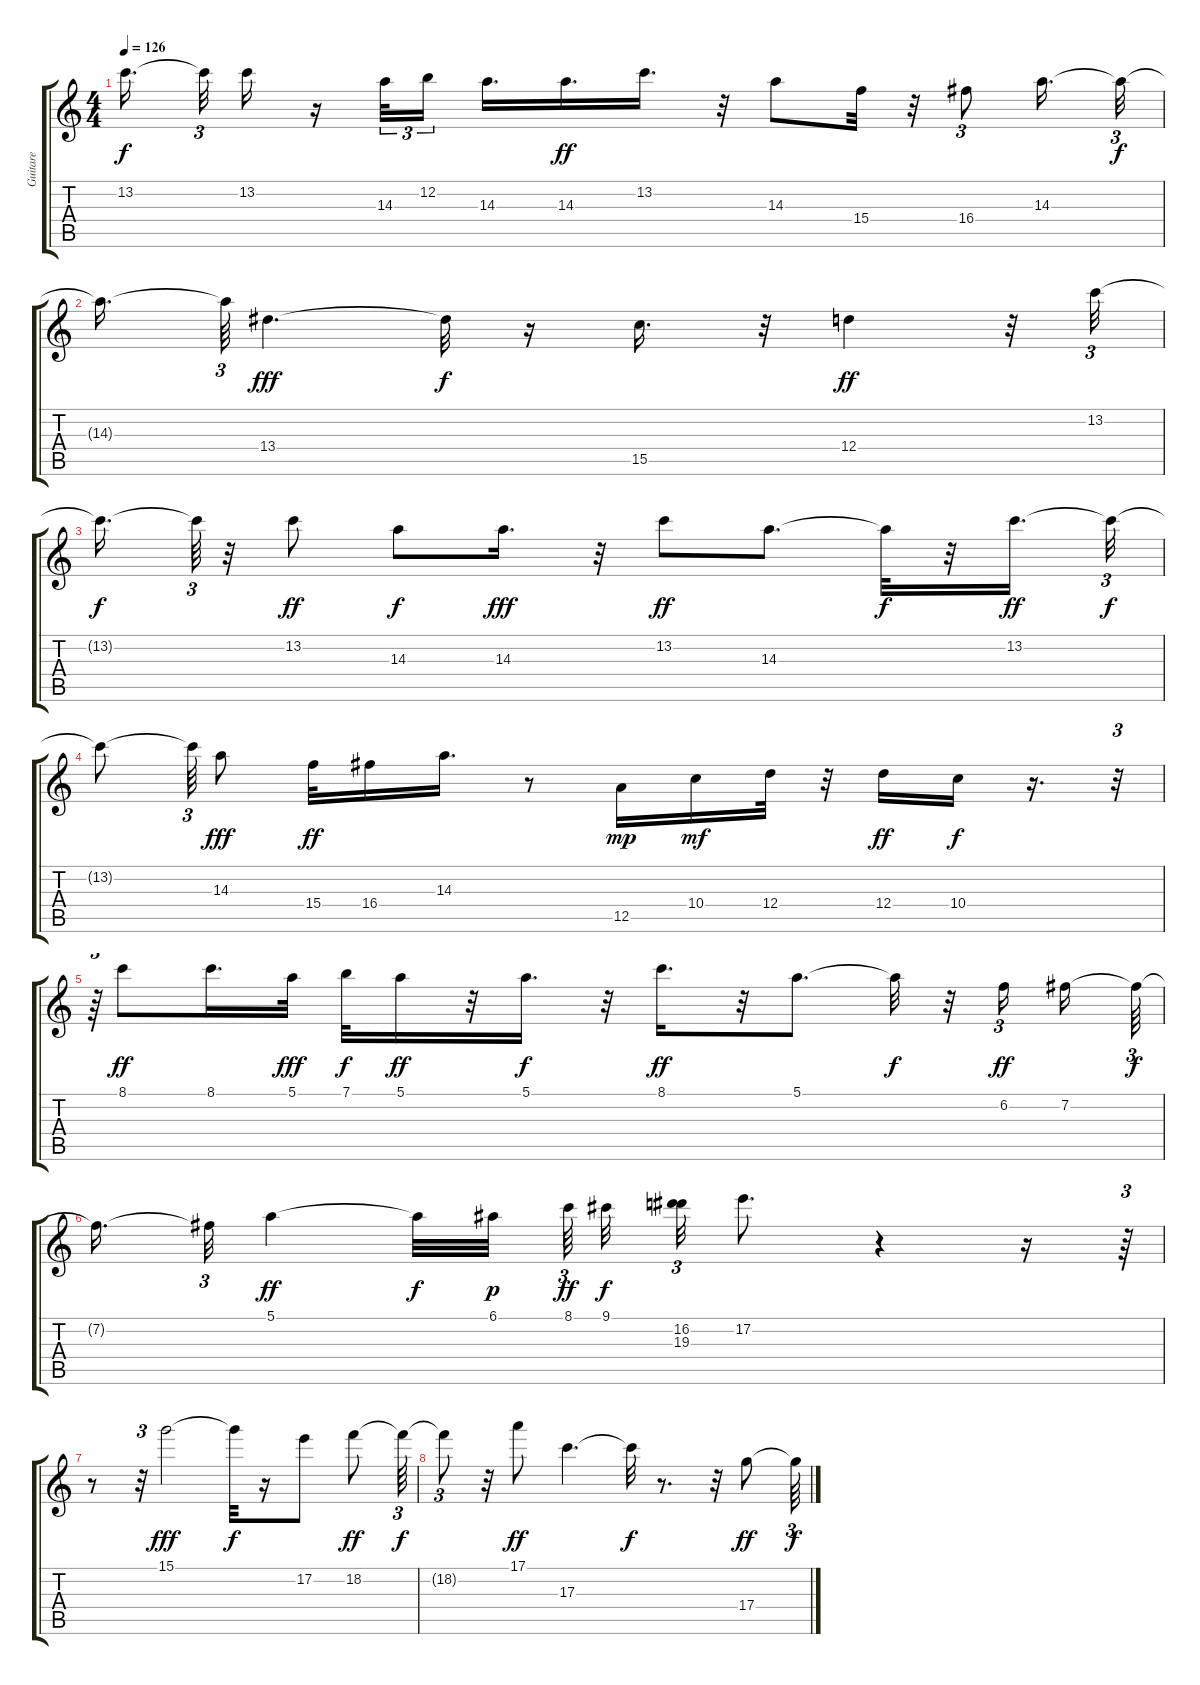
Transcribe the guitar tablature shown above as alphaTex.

\track ("Guitare" "Guitare") {instrument electricguitarjazz}
\staff {score tabs}
\tuning (E4 B3 G3 D3 A2 E2) {hide}
\ts (4 4)
\tempo 126
\clef g2
\ks c
13.2{t}.16{d dy f beam splitsecondary} 13.2{t}.32{tu (3 2)} 13.2.16 r.16 14.3.32{tu (3 2)} 12.2.16{tu (3 2) beam splitsecondary} 14.3.16{d} 14.3.16{d dy ff} 13.2.16{d} r.32 14.3.8 15.4.32 r.32 16.4.8{tu (3 2)} 14.3.16{d} 14.3{t}.32{tu (3 2) dy f} |
14.3{t}.16{d} 14.3{t}.64{tu (3 2)} 13.4.4{d dy fff} 13.4{t}.32{dy f} r.16 15.5.16{d} r.32 12.4.4{dy ff} r.32 13.2.32{tu (3 2)} |
13.2{t}.16{d dy f} 13.2{t}.64{tu (3 2)} r.32 13.2.8{dy ff} 14.3.8{dy f} 14.3.16{d dy fff} r.32 13.2.8{dy ff} 14.3.8{d} 14.3{t}.32{dy f} r.32 13.2.16{d dy ff} 13.2{t}.32{tu (3 2) dy f} |
13.2{t}.8 13.2{t}.64{tu (3 2)} 14.3.8{dy fff} 15.4.32{dy ff} 16.4.16 14.3.16{d} r.8 12.5.16{dy mp} 10.4.16{dy mf} 12.4.32 r.32 12.4.16{dy ff} 10.4.16{dy f} r.16{d} r.32{tu (3 2)} |
r.64{tu (3 2)} 8.1.8{dy ff} 8.1.16{d} 5.1.32{dy fff} 7.1.32{dy f} 5.1.16{dy ff} r.32 5.1.16{d dy f} r.32 8.1.16{d dy ff} r.32 5.1.8{d} 5.1{t}.32{dy f} r.32 6.2.16{tu (3 2) dy ff beam splitsecondary} 7.2.16 7.2{t}.64{tu (3 2) dy f} |
7.2{t}.16{d} 7.2{t}.32{tu (3 2)} 5.1.4{dy ff} 5.1{t}.32{dy f} 6.1.32{dy p beam splitsecondary} 8.1.64{tu (3 2) dy ff beam splitsecondary} 9.1.32{dy f beam splitsecondary} (16.2 19.3).32{tu (3 2)} 17.2.8{d} r.4 r.16 r.64{tu (3 2)} |
r.8 r.32{tu (3 2)} 15.1.2{dy fff} 15.1{t}.32{dy f} r.16 17.2.8 18.2.8{dy ff} 18.2{t}.64{tu (3 2) dy f} |
18.2{t}.8{tu (3 2)} r.32 17.1.8{dy ff} 17.3.4{d} 17.3{t}.32{dy f} r.8{d} r.32 17.4.8{dy ff} 17.4{t}.64{tu (3 2) dy f}
